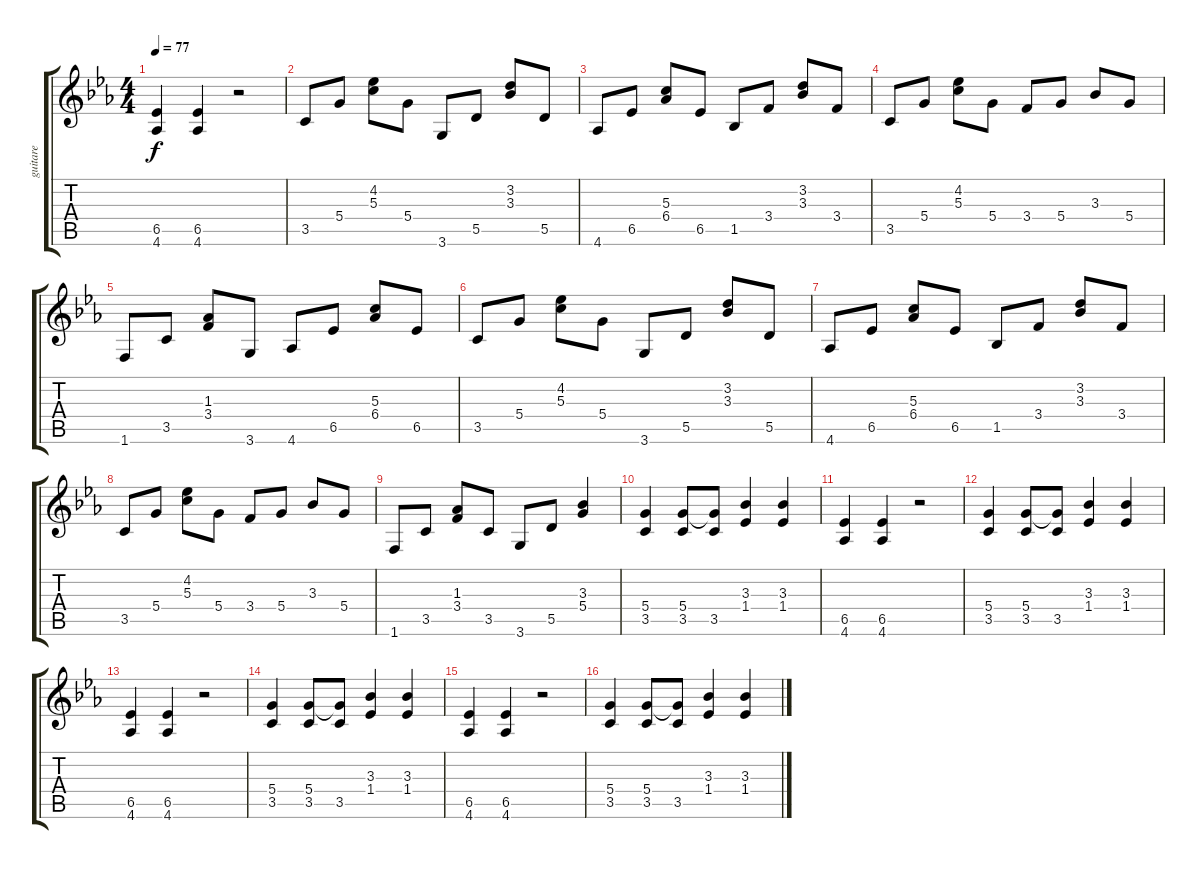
\track ("guitare" "guitare") {instrument electricguitarclean}
\staff {score tabs}
\tuning (E4 B3 G3 D3 A2 E2) {hide}
\ts (4 4)
\tempo 77
\clef g2
\ks cminor
(6.5 4.6).4{dy f} (6.5 4.6).4 r.2 |
3.5.8{volume 11 instrument acousticguitarsteel} 5.4.8 (4.2 5.3).8 5.4.8 3.6.8 5.5.8 (3.2 3.3).8 5.5.8 |
4.6.8 6.5.8 (5.3 6.4).8 6.5.8 1.5.8 3.4.8 (3.2 3.3).8 3.4.8 |
3.5.8 5.4.8 (4.2 5.3).8 5.4.8 3.4.8 5.4.8 3.3.8 5.4.8 |
1.6.8 3.5.8 (1.3 3.4).8 3.6.8 4.6.8 6.5.8 (5.3 6.4).8 6.5.8 |
3.5.8 5.4.8 (4.2 5.3).8 5.4.8 3.6.8 5.5.8 (3.2 3.3).8 5.5.8 |
4.6.8 6.5.8 (5.3 6.4).8 6.5.8 1.5.8 3.4.8 (3.2 3.3).8 3.4.8 |
3.5.8 5.4.8 (4.2 5.3).8 5.4.8 3.4.8 5.4.8 3.3.8 5.4.8 |
1.6.8 3.5.8 (1.3 3.4).8 3.5.8 3.6.8 5.5.8 (3.3 5.4).4 |
(5.4 3.5).4{instrument electricguitarclean} (5.4 3.5).8 (5.4{t} 3.5).8 (3.3 1.4).4 (3.3 1.4).4 |
(6.5 4.6).4 (6.5 4.6).4 r.2 |
(5.4 3.5).4 (5.4 3.5).8 (5.4{t} 3.5).8 (3.3 1.4).4 (3.3 1.4).4 |
(6.5 4.6).4 (6.5 4.6).4 r.2 |
(5.4 3.5).4 (5.4 3.5).8 (5.4{t} 3.5).8 (3.3 1.4).4 (3.3 1.4).4 |
(6.5 4.6).4 (6.5 4.6).4 r.2 |
(5.4 3.5).4 (5.4 3.5).8 (5.4{t} 3.5).8 (3.3 1.4).4 (3.3 1.4).4
